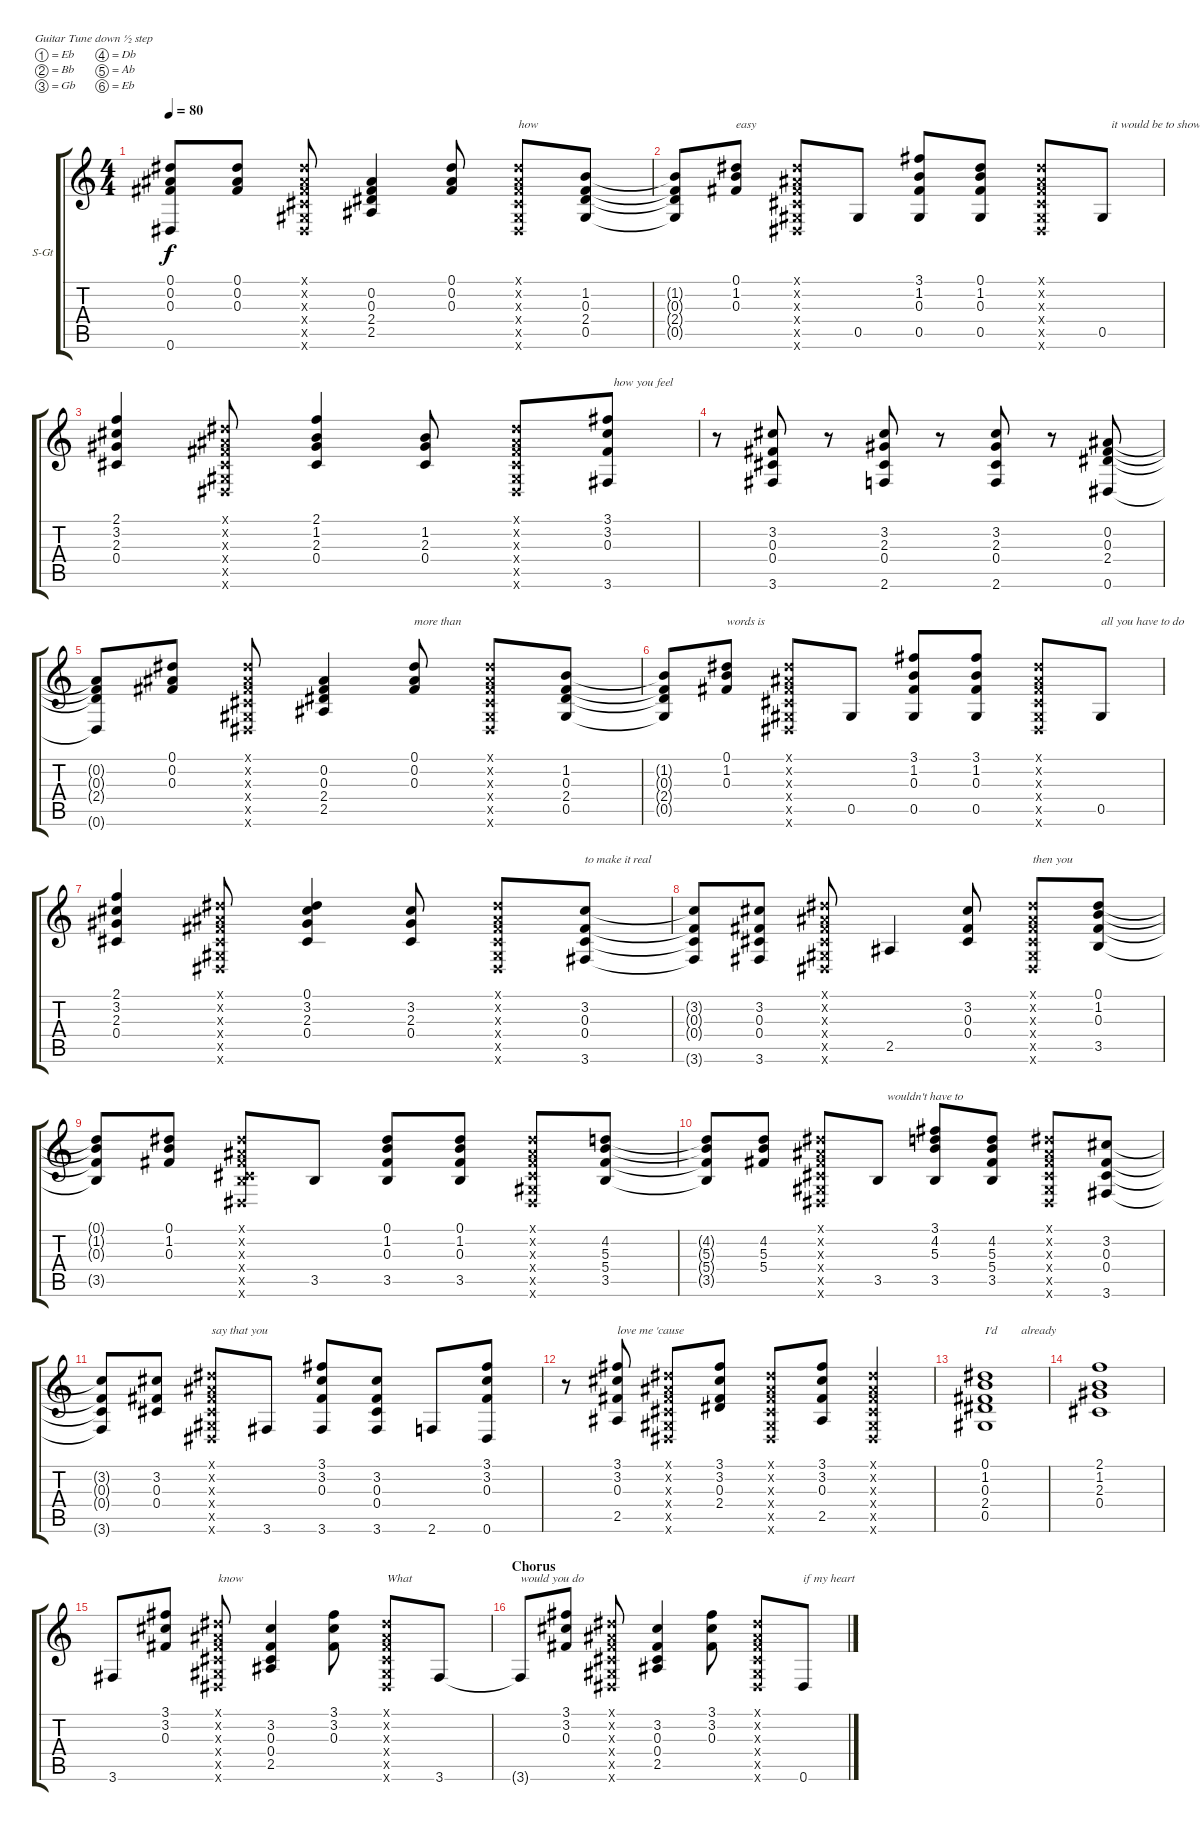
\bracketExtendMode groupsimilarinstruments
\firstSystemTrackNameOrientation horizontal
\otherSystemsTrackNameOrientation horizontal
\track ("Trilha 1" "S-Gt") {instrument acousticguitarsteel}
\staff {score tabs}
\tuning (Eb4 Bb3 Gb3 Db3 Ab2 Eb2)
\ts (4 4)
\tempo 80
\clef g2
\ks c
(0.1{t} 0.2{t} 0.3{t} 0.6{t}).8{dy f} (0.1 0.2 0.3).8 (0.1{x} 0.2{x} 0.3{x} 0.4{x} 0.5{x} 0.6{x}).8 (0.2 0.3 2.4 2.5).4 (0.1 0.2 0.3).8 (0.1{x} 0.2{x} 0.3{x} 0.4{x} 0.5{x} 0.6{x}).8{txt "how"} (1.2 0.3 2.4 0.5).8 |
(1.2{t} 0.3{t} 2.4{t} 0.5{t}).8 (0.1 1.2 0.3).8{txt "easy"} (0.1{x} 0.2{x} 0.3{x} 0.4{x} 0.5{x} 0.6{x}).8 0.5.8 (3.1 1.2 0.3 0.5).8 (0.1 1.2 0.3 0.5).8 (0.1{x} 0.2{x} 0.3{x} 0.4{x} 0.5{x} 0.6{x}).8 0.5.8{txt "   it would be to show me"} |
(2.1 3.2 2.3 0.4).4 (0.1{x} 0.2{x} 0.3{x} 0.4{x} 0.5{x} 0.6{x}).8 (2.1 1.2 2.3 0.4).4 (1.2 2.3 0.4).8 (0.1{x} 0.2{x} 0.3{x} 0.4{x} 0.5{x} 0.6{x}).8 (3.1 3.2 0.3 3.6).8{txt "  how you feel"} |
r.8 (3.2 0.3 0.4 3.6).8 r.8 (3.2 2.3 0.4 2.6).8 r.8 (3.2 2.3 0.4 2.6).8 r.8 (0.2 0.3 2.4 0.6).8 |
(0.2{t} 0.3{t} 2.4{t} 0.6{t}).8 (0.1 0.2 0.3).8 (0.1{x} 0.2{x} 0.3{x} 0.4{x} 0.5{x} 0.6{x}).8 (0.2 0.3 2.4 2.5).4 (0.1 0.2 0.3).8{txt "more than "} (0.1{x} 0.2{x} 0.3{x} 0.4{x} 0.5{x} 0.6{x}).8 (1.2 0.3 2.4 0.5).8 |
(1.2{t} 0.3{t} 2.4{t} 0.5{t}).8 (0.1 1.2 0.3).8{txt "words is"} (0.1{x} 0.2{x} 0.3{x} 0.4{x} 0.5{x} 0.6{x}).8 0.5.8 (3.1 1.2 0.3 0.5).8 (3.1 1.2 0.3 0.5).8 (0.1{x} 0.2{x} 0.3{x} 0.4{x} 0.5{x} 0.6{x}).8 0.5.8{txt "all you have to do"} |
(2.1 3.2 2.3 0.4).4 (0.1{x} 0.2{x} 0.3{x} 0.4{x} 0.5{x} 0.6{x}).8 (0.1 3.2 2.3 0.4).4 (3.2 2.3 0.4).8 (0.1{x} 0.2{x} 0.3{x} 0.4{x} 0.5{x} 0.6{x}).8 (3.2 0.3 0.4 3.6).8{txt "to make it real"} |
(3.2{t} 0.3{t} 0.4{t} 3.6{t}).8 (3.2 0.3 0.4 3.6).8 (0.1{x} 0.2{x} 0.3{x} 0.4{x} 0.5{x} 0.6{x}).8 2.5.4 (3.2 0.3 0.4).8 (0.1{x} 0.2{x} 0.3{x} 0.4{x} 0.5{x} 0.6{x}).8{txt "then you"} (0.1 1.2 0.3 3.5).8 |
(0.1{t} 1.2{t} 0.3{t} 3.5{t}).8 (0.1 1.2 0.3).8 (0.1{x} 0.2{x} 0.3{x} 0.4{x} 3.5{x} 0.6{x}).8 3.5.8 (0.1 1.2 0.3 3.5).8 (0.1 1.2 0.3 3.5).8 (0.1{x} 0.2{x} 0.3{x} 0.4{x} 0.5{x} 0.6{x}).8 (4.2 5.3 5.4 3.5).8 |
(4.2{t} 5.3{t} 5.4{t} 3.5{t}).8 (4.2 5.3 5.4).8 (0.1{x} 0.2{x} 0.3{x} 0.4{x} 0.5{x} 0.6{x}).8 3.5.8{txt "   wouldn't have to"} (3.1 4.2 5.3 3.5).8 (4.2 5.3 5.4 3.5).8 (0.1{x} 0.2{x} 0.3{x} 0.4{x} 0.5{x} 0.6{x}).8 (3.2 0.3 0.4 3.6).8 |
(3.2{t} 0.3{t} 0.4{t} 3.6{t}).8 (3.2 0.3 0.4).8 (0.1{x} 0.2{x} 0.3{x} 0.4{x} 0.5{x} 0.6{x}).8{txt "say that you"} 3.6.8 (3.1 3.2 0.3 3.6).8 (3.2 0.3 0.4 3.6).8 2.6.8 (3.1 3.2 0.3 0.6).8 |
r.8 (3.1 3.2 0.3 2.5).8{txt "love me 'cause"} (0.1{x} 0.2{x} 0.3{x} 0.4{x} 0.5{x} 0.6{x}).8 (3.1 3.2 0.3 2.4).8 (0.1{x} 0.2{x} 0.3{x} 0.4{x} 0.5{x} 0.6{x}).8 (3.1 3.2 0.3 2.5).8 (0.1{x} 0.2{x} 0.3{x} 0.4{x} 0.5{x} 0.6{x}).4 |
(0.1 1.2 0.3 2.4 0.5).1{txt "I'd        already"} |
(2.1 1.2 2.3 0.4).1 |
3.6.8 (3.1 3.2 0.3).8 (0.1{x} 0.2{x} 0.3{x} 0.4{x} 0.5{x} 0.6{x}).8{txt "know"} (3.2 0.3 0.4 2.5).4 (3.1 3.2 0.3).8 (0.1{x} 0.2{x} 0.3{x} 0.4{x} 0.5{x} 0.6{x}).8{txt "What"} 3.6.8 |
\section ("" "Chorus")
3.6{t}.8{txt "would you do"} (3.1 3.2 0.3).8 (0.1{x} 0.2{x} 0.3{x} 0.4{x} 0.5{x} 0.6{x}).8 (3.2 0.3 0.4 2.5).4 (3.1 3.2 0.3).8 (0.1{x} 0.2{x} 0.3{x} 0.4{x} 0.5{x} 0.6{x}).8 0.6.8{txt "if my heart"}
